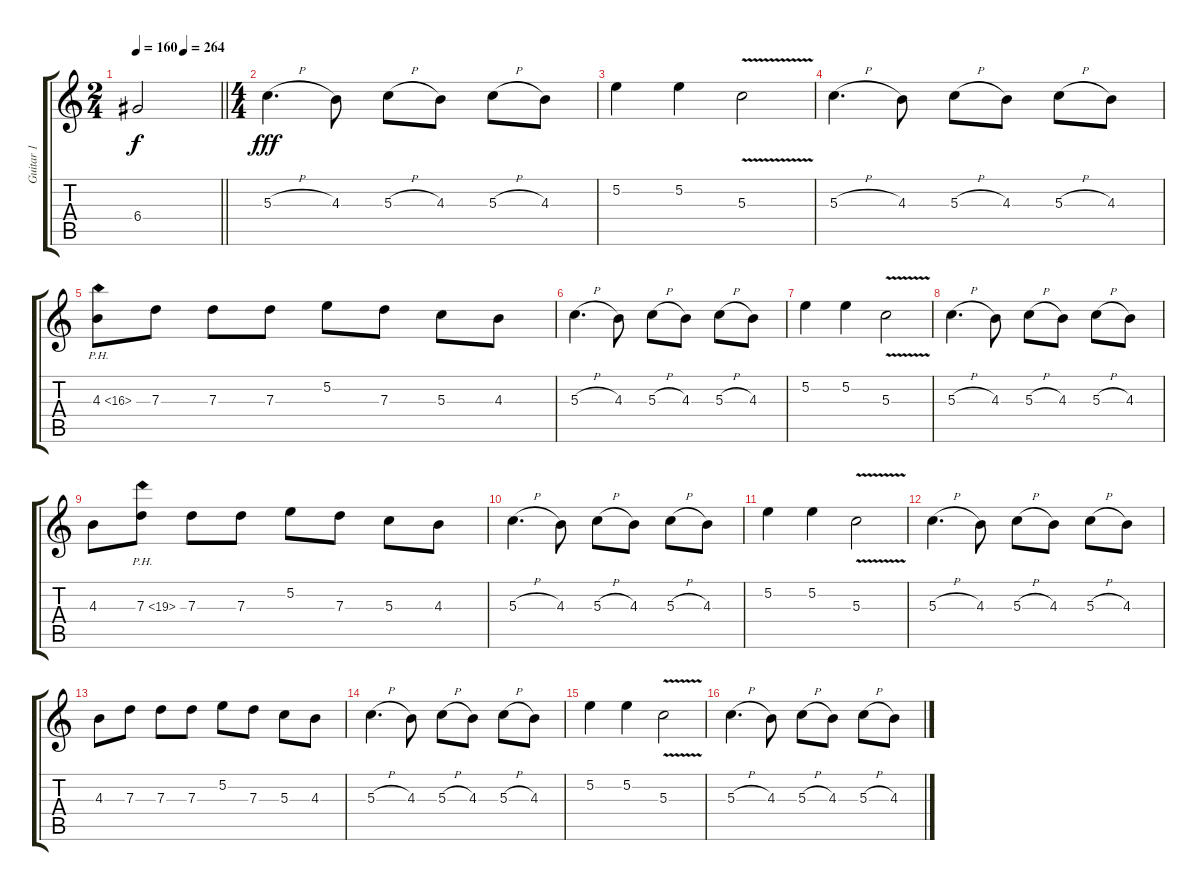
\track ("Guitar 1" "Guitar 1") {instrument distortionguitar}
\staff {score tabs}
\tuning (E4 B3 G3 D3 A2 E2) {hide}
\ts (2 4)
\tempo 160
\tempo (264 0.5625)
\clef g2
\barLineRight lightlight
\ks c
6.4{t}.2{dy f} |
\ts (4 4)
\section ("" "")
5.3{h}.4{d dy fff} 4.3.8 5.3{h}.8 4.3.8 5.3{h}.8 4.3.8 |
5.2.4 5.2.4 5.3{v}.2 |
5.3{h}.4{d} 4.3.8 5.3{h}.8 4.3.8 5.3{h}.8 4.3.8 |
4.3{ph 12}.8 7.3.8 7.3.8 7.3.8 5.2.8 7.3.8 5.3.8 4.3.8 |
5.3{h}.4{d} 4.3.8 5.3{h}.8 4.3.8 5.3{h}.8 4.3.8 |
5.2.4 5.2.4 5.3{v}.2 |
5.3{h}.4{d} 4.3.8 5.3{h}.8 4.3.8 5.3{h}.8 4.3.8 |
4.3.8 7.3{ph 12}.8 7.3.8 7.3.8 5.2.8 7.3.8 5.3.8 4.3.8 |
5.3{h}.4{d} 4.3.8 5.3{h}.8 4.3.8 5.3{h}.8 4.3.8 |
5.2.4 5.2.4 5.3{v}.2 |
5.3{h}.4{d} 4.3.8 5.3{h}.8 4.3.8 5.3{h}.8 4.3.8 |
4.3.8 7.3.8 7.3.8 7.3.8 5.2.8 7.3.8 5.3.8 4.3.8 |
5.3{h}.4{d} 4.3.8 5.3{h}.8 4.3.8 5.3{h}.8 4.3.8 |
5.2.4 5.2.4 5.3{v}.2 |
5.3{h}.4{d} 4.3.8 5.3{h}.8 4.3.8 5.3{h}.8 4.3.8
